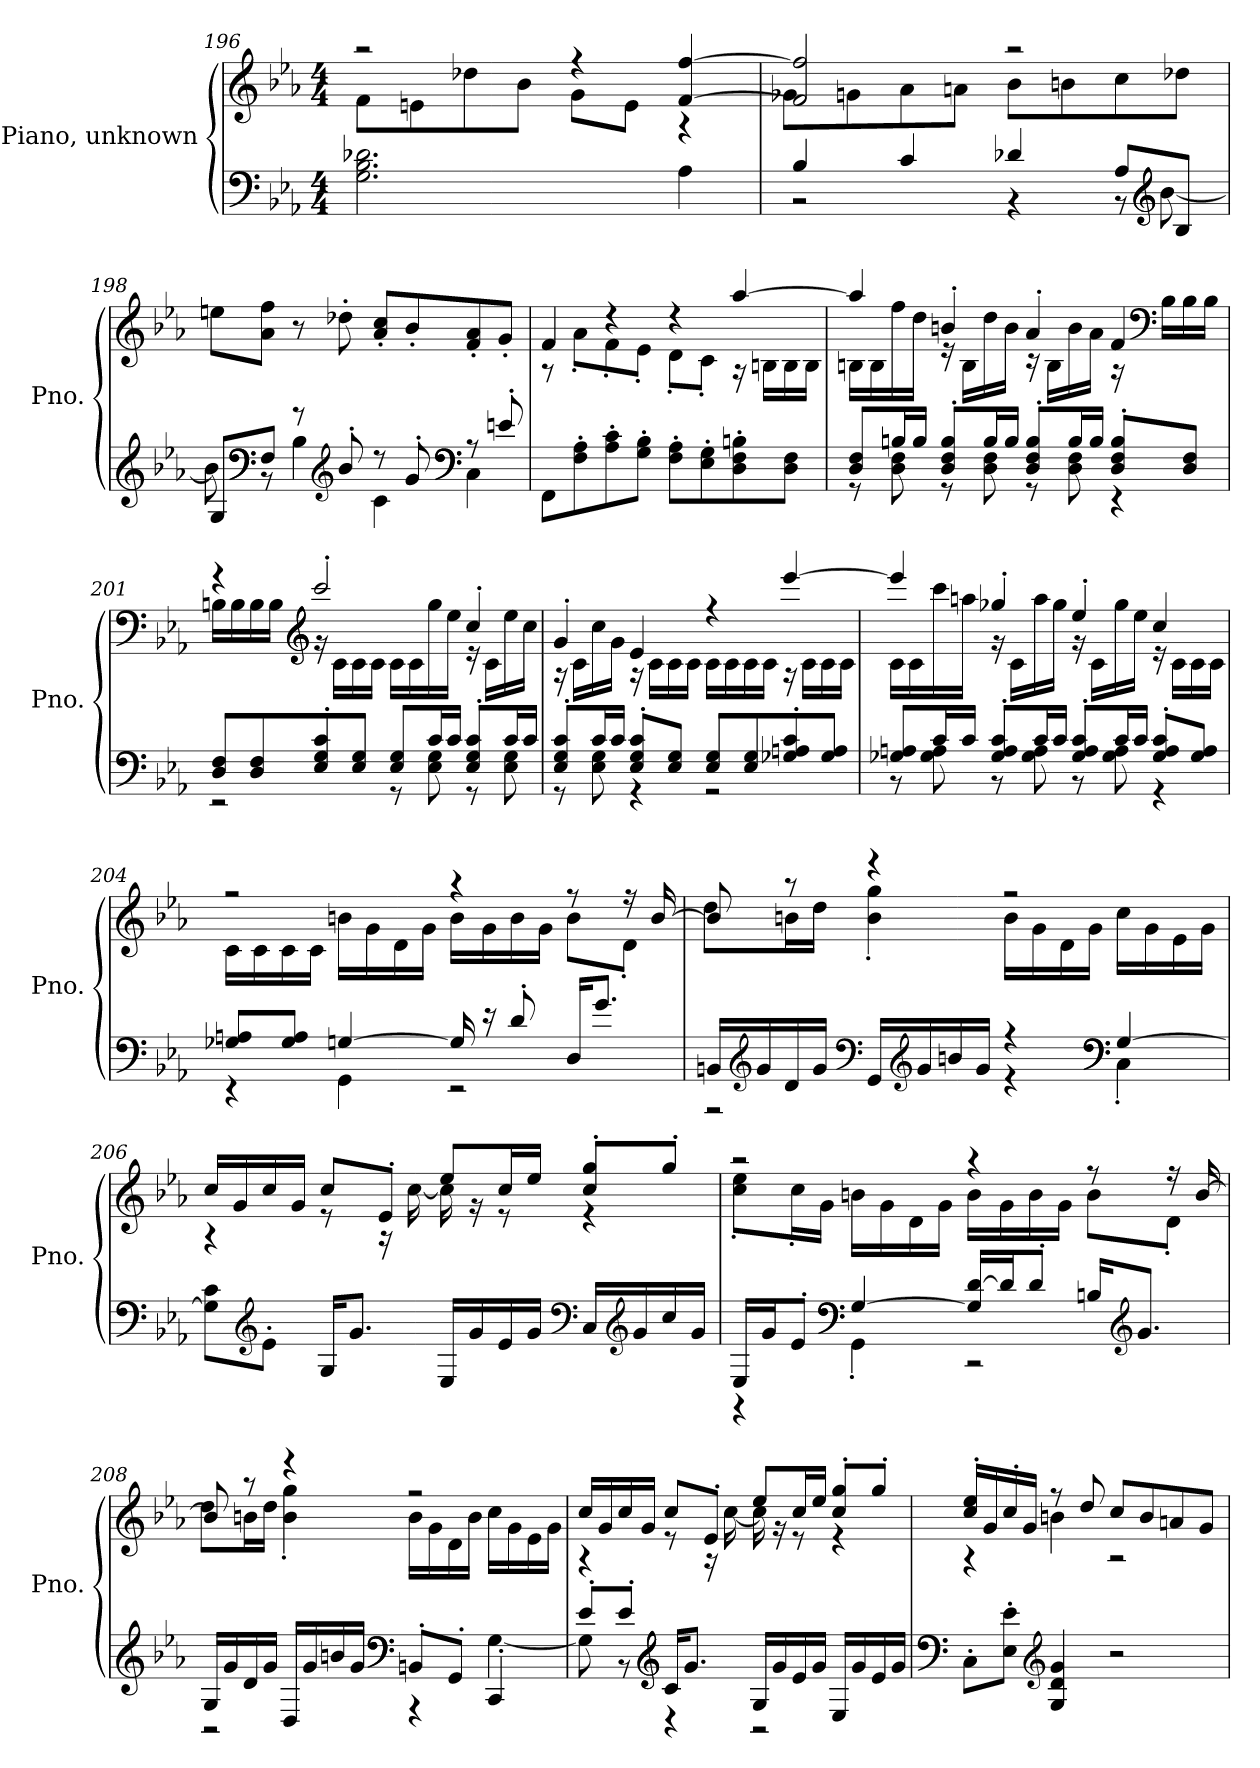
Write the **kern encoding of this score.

**kern	**kern
*part1	*part1
*staff2	*staff1
*I"Piano, unknown	*
*I'Pno.	*
*clefF4	*clefG2
*k[b-e-a-]	*k[b-e-a-]
*M4/4	*M4/4
=196	=196
*	*^
2.G\ 2.B-\ 2.d-X\	2r	8f\L
.	.	8en\
.	.	8dd-X\
.	.	8b-\J
.	4r	8g\L
.	.	8e\J
4A-\	[4f/ [4ff/	4r
=197	=197	=197
*^	*	*
4B-/	2r	2f/] 2ff/]	8g-X\L
.	.	.	8gn\
4c/	.	.	8a-\
.	.	.	8an\J
4d-X/	4r	2r	8b-\L
.	.	.	8bn\
8A-/L	8r	.	8cc\
*clefG2	*	*	*
8B-/J	[8b-\	.	8dd-X\J
*	*	*v	*v
!!LO:PB:g=z
=198	=198	=198
8G/L	8b-\]	8een\L
*clefF4	*	*
8F/J	8r	8a-\ 8ff\J
8r	4B-\	8r
*clefG2	*	*
8b-'/	.	8dd-X'\
8r	4c\	8a-/' 8cc/'L
8g'/	.	8b-'/
*clefF4	*	*
8r	4C\	8f/' 8a-/'
8en'/	.	8g'/J
*v	*v	*
=199	=199
*	*^
8FF\L	4f/	8r
8F\' 8A-\'	.	8a-'\L
8A-\' 8c\'	4r	8f'\
8G\' 8B-\'J	.	8e-'\J
8F\' 8A-\'L	4r	8d'\L
8E-\' 8G\'	.	8c'\J
8D\' 8F\' 8Bn\'	[4aa-/	16r
.	.	16Bn\LL
8D\ 8F\J	.	16B\
.	.	16B\JJ
!!LO:LB:g=z	!!
=200	=200	=200
*^	*	*
8D/ 8F/L	8r	4aa-/]	16Bn\LL
.	.	.	16B\
16Bn/L	8D\ 8F\	.	16ff\
16B/JJ	.	.	16dd\JJ
8D/' 8F/' 8B/'L	8r	4bn'/	16r
.	.	.	16B\LL
16B/L	8D\ 8F\	.	16dd\
16B/JJ	.	.	16b\JJ
8D/' 8F/' 8B/'L	8r	4a-'/	16r
.	.	.	16B\LL
16B/L	8D\ 8F\	.	16b\
16B/JJ	.	.	16a-\JJ
8D/' 8F/' 8B/'L	4r	4f/	16r
*	*	*clefF4	*
.	.	.	16B\LL
8D/ 8F/J	.	.	16B\
.	.	.	16B\JJ
=201	=201	=201	=201
8D/ 8F/L	2r	4r	16Bn\LL
.	.	.	16B\
8D/ 8F/	.	.	16B\
.	.	.	16B\JJ
*	*	*clefG2	*
8E-/' 8G/' 8c/'	.	2ccc'/	16r
.	.	.	16c\LL
8E-/ 8G/J	.	.	16c\
.	.	.	16c\JJ
8E-/ 8G/L	8r	.	16c\LL
.	.	.	16c\
16c/L	8E-\ 8G\	.	16gg\
16c/JJ	.	.	16ee-\JJ
8E-/' 8G/' 8c/'L	8r	4cc'/	16r
.	.	.	16c\LL
16c/L	8E-\ 8G\	.	16ee-\
16c/JJ	.	.	16cc\JJ
!!LO:LB:g=z	!!
=202	=202	=202	=202
8E-/' 8G/' 8c/'L	8r	4g'/	16r
.	.	.	16c\LL
16c/L	8E-\ 8G\	.	16cc\
16c/JJ	.	.	16g\JJ
8E-/' 8G/' 8c/'L	4r	4e-/	16r
.	.	.	16c\LL
8E-/ 8G/J	.	.	16c\
.	.	.	16c\JJ
8E-/ 8G/L	2r	4r	16c\LL
.	.	.	16c\
8E-/ 8G/	.	.	16c\
.	.	.	16c\JJ
8G-X/' 8An/' 8c/'	.	[4eee-/	16r
.	.	.	16c\LL
8G-/ 8A/J	.	.	16c\
.	.	.	16c\JJ
=203	=203	=203	=203
8G-X/ 8An/L	8r	4eee-/]	16c\LL
.	.	.	16c\
16c/L	8G-\ 8A\	.	16ccc\
16c/JJ	.	.	16aan\JJ
8G-/' 8A/' 8c/'L	8r	4gg-X'/	16r
.	.	.	16c\LL
16c/L	8G-\ 8A\	.	16aa\
16c/JJ	.	.	16gg-\JJ
8G-/' 8A/' 8c/'L	8r	4ee-'/	16r
.	.	.	16c\LL
16c/L	8G-\ 8A\	.	16gg-\
16c/JJ	.	.	16ee-\JJ
8G-/' 8A/' 8c/'L	4r	4cc/	16r
.	.	.	16c\LL
8G-/ 8A/J	.	.	16c\
.	.	.	16c\JJ
!!LO:LB:g=z	!!
=204	=204	=204	=204
8G-X/ 8An/L	4r	2r	16c\LL
.	.	.	16c\
8G-/ 8A/J	.	.	16c\
.	.	.	16c\JJ
[4Gn/	4GG\	.	16bn\LL
.	.	.	16g\
.	.	.	16d\
.	.	.	16g\JJ
16G/]	2r	4r	16b\LL
16r	.	.	16g\
8d'/	.	.	16b\
.	.	.	16g\JJ
16D/KL	.	8r	8b\L
8.g/J	.	.	.
.	.	16r	8d'\J
.	.	[16b/	.
=205	=205	=205	=205
16BBn/LL	2r	8b/]	8dd\L
*clefG2	*	*	*
16g/	.	.	.
16d/	.	8r	16bn\L
16g/JJ	.	.	16dd\JJ
*clefF4	*	*	*
16GG/LL	.	4r	4b\' 4gg\'
*clefG2	*	*	*
16g/	.	.	.
16bn/	.	.	.
16g/JJ	.	.	.
4r	4r	2r	16b\LL
.	.	.	16g\
.	.	.	16d\
.	.	.	16g\JJ
*clefF4	*	*	*
[4G/	4C'\	.	16cc\LL
.	.	.	16g\
.	.	.	16e-\
.	.	.	16g\JJ
*v	*v	*	*
!!LO:LB:g=z	!!
=206	=206	=206
8G\] 8c\L	16cc/LL	4r
.	16g/	.
*clefG2	*	*
8e-'\J	16cc/	.
.	16g/JJ	.
16G/KL	8cc/L	8r
8.g/J	.	.
.	8e-'/J	16r
.	.	[16cc\
16E-/LL	8ee-/L	16cc\]
16g/	.	16r
16e-/	16cc/L	8r
16g/JJ	16ee-/JJ	.
*clefF4	*	*
16C/LL	8cc/' 8gg/'L	4r
*clefG2	*	*
16g/	.	.
16cc/	8gg'/J	.
16g/JJ	.	.
=207	=207	=207
*^	*	*
16E-/LL	4r	2r	8cc\' 8ee-\'L
16g/J	.	.	.
8e-'/J	.	.	16cc'\L
.	.	.	16g\JJ
*clefF4	*	*	*
[4G/	4GG'\	.	16bn\LL
.	.	.	16g\
.	.	.	16d\
.	.	.	16g\JJ
16G/] [16d/LL	2r	4r	16b\LL
16d/J]	.	.	16g\
8d'/J	.	.	16b\
.	.	.	16g\JJ
16Bn/KL	.	8r	8b\L
*clefG2	*	*	*
8.g/J	.	.	.
.	.	16r	8d'\J
.	.	[16b/	.
!!LO:LB:g=z	!!
=208	=208	=208	=208
16G/LL	2r	8b/]	8dd\L
16g/	.	.	.
16d/	.	8r	16bn\L
16g/JJ	.	.	16dd\JJ
16D/LL	.	4r	4b\' 4gg\'
16g/	.	.	.
16bn/	.	.	.
16g/JJ	.	.	.
*clefF4	*	*	*
8BBn'/L	4r	2r	16b\LL
.	.	.	16g\
8GG'/J	.	.	16d\
.	.	.	16b\JJ
4CC'/	[4G\	.	16cc\LL
.	.	.	16g\
.	.	.	16e-\
.	.	.	16g\JJ
=209	=209	=209	=209
8e-'/L	8G\]	16cc/LL	4r
.	.	16g/	.
8e-'/J	8r	16cc/	.
.	.	16g/JJ	.
*clefG2	*	*	*
16c/KL	4r	8cc/L	8r
8.g/J	.	.	.
.	.	8e-'/J	16r
.	.	.	[16cc\
16G/LL	2r	8ee-/L	16cc\]
16g/	.	.	16r
16e-/	.	16cc/L	8r
16g/JJ	.	16ee-/JJ	.
16E-/LL	.	8cc/' 8gg/'L	4r
16g/	.	.	.
16e-/	.	8gg'/J	.
16g/JJ	.	.	.
*v	*v	*	*
!!LO:PB:g=z	!!
=210	=210	=210
*clefF4	*	*
8C'\L	16cc/' 16ee-/'LL	4r
.	16g/	.
8E-\' 8e-\'J	16cc'/	.
.	16g/JJ	.
*clefG2	*	*
4G/ 4d/ 4g/	8r	4bn\
.	8dd/	.
2r	8cc/L	2r
.	8b/	.
.	8an/	.
.	8g/J	.
*	*v	*v
=	=
*-	*-
